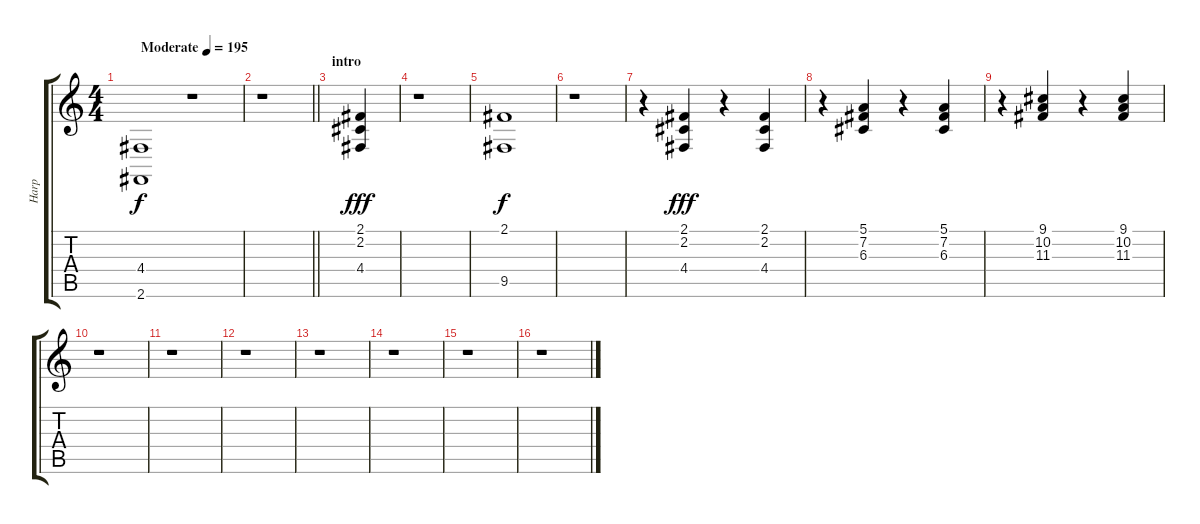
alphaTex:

\track ("Harp" "Harp") {instrument orchestralharp}
\staff {score tabs}
\tuning (E4 B3 G3 D3 A2 E2) {hide}
\ts (4 4)
\tempo (195 "Moderate")
\clef g2
\ks c
(4.4 2.6).1{dy f instrument orchestralharp} r.1 |
\barLineRight lightlight
r.1 |
\section ("" "intro")
(2.1 2.2 4.4).4{dy fff} |
r.1 |
(2.1 9.5).1{dy f} |
r.1 |
r.4 (2.1 2.2 4.4).4{dy fff} r.4 (2.1 2.2 4.4).4 |
r.4 (5.1 7.2 6.3).4 r.4 (5.1 7.2 6.3).4 |
r.4 (9.1 10.2 11.3).4 r.4 (9.1 10.2 11.3).4 |
r.1 |
r.1 |
r.1 |
r.1 |
r.1 |
r.1 |
r.1
